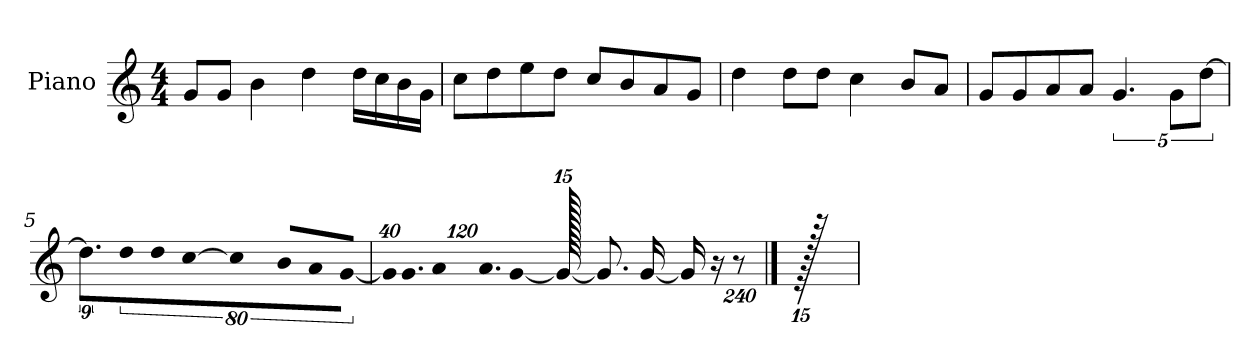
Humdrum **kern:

**kern
*part1
*staff1
*I"Piano
*I'P-no
*clefG2
*k[]
*M4/4
*MM90
=1
8g/L
8g/J
4b\
4dd\
16dd\LL
16cc\
16b\
16g\JJ
=2
8cc\L
8dd\
8ee\
8dd\J
8cc/L
8b/
8a/
8g/J
=3
4dd\
8dd\L
8dd\J
4cc\
8b/L
8a/J
=4
8g/L
8g/
8a/
8a/J
5.g/
10g\L
[10dd\J
=5
9.dd\L]
!LO:N:vis=8
640%71dd\
!LO:N:vis=8
640%71dd\
!LO:N:vis=16
[1920%107cc\Jk
!LO:N:vis=4
1920%427cc\]
!LO:N:vis=8
640%71b/L
!LO:N:vis=8
640%71a/
!LO:N:vis=8
[640%71g/J
!!LO:LB:g=z
=6
*Xbrackettup
!LO:N:vis=32
640%23g/KLL]
!LO:N:vis=16.
960%103g/J
!LO:N:vis=8
960%137a/
!LO:N:vis=16.
960%103a/L
[384%41g/J
1920g/_
8.g/L]
[16g/Jk
16g/]
16r
1920%239r
==7
1920r
=
*-
